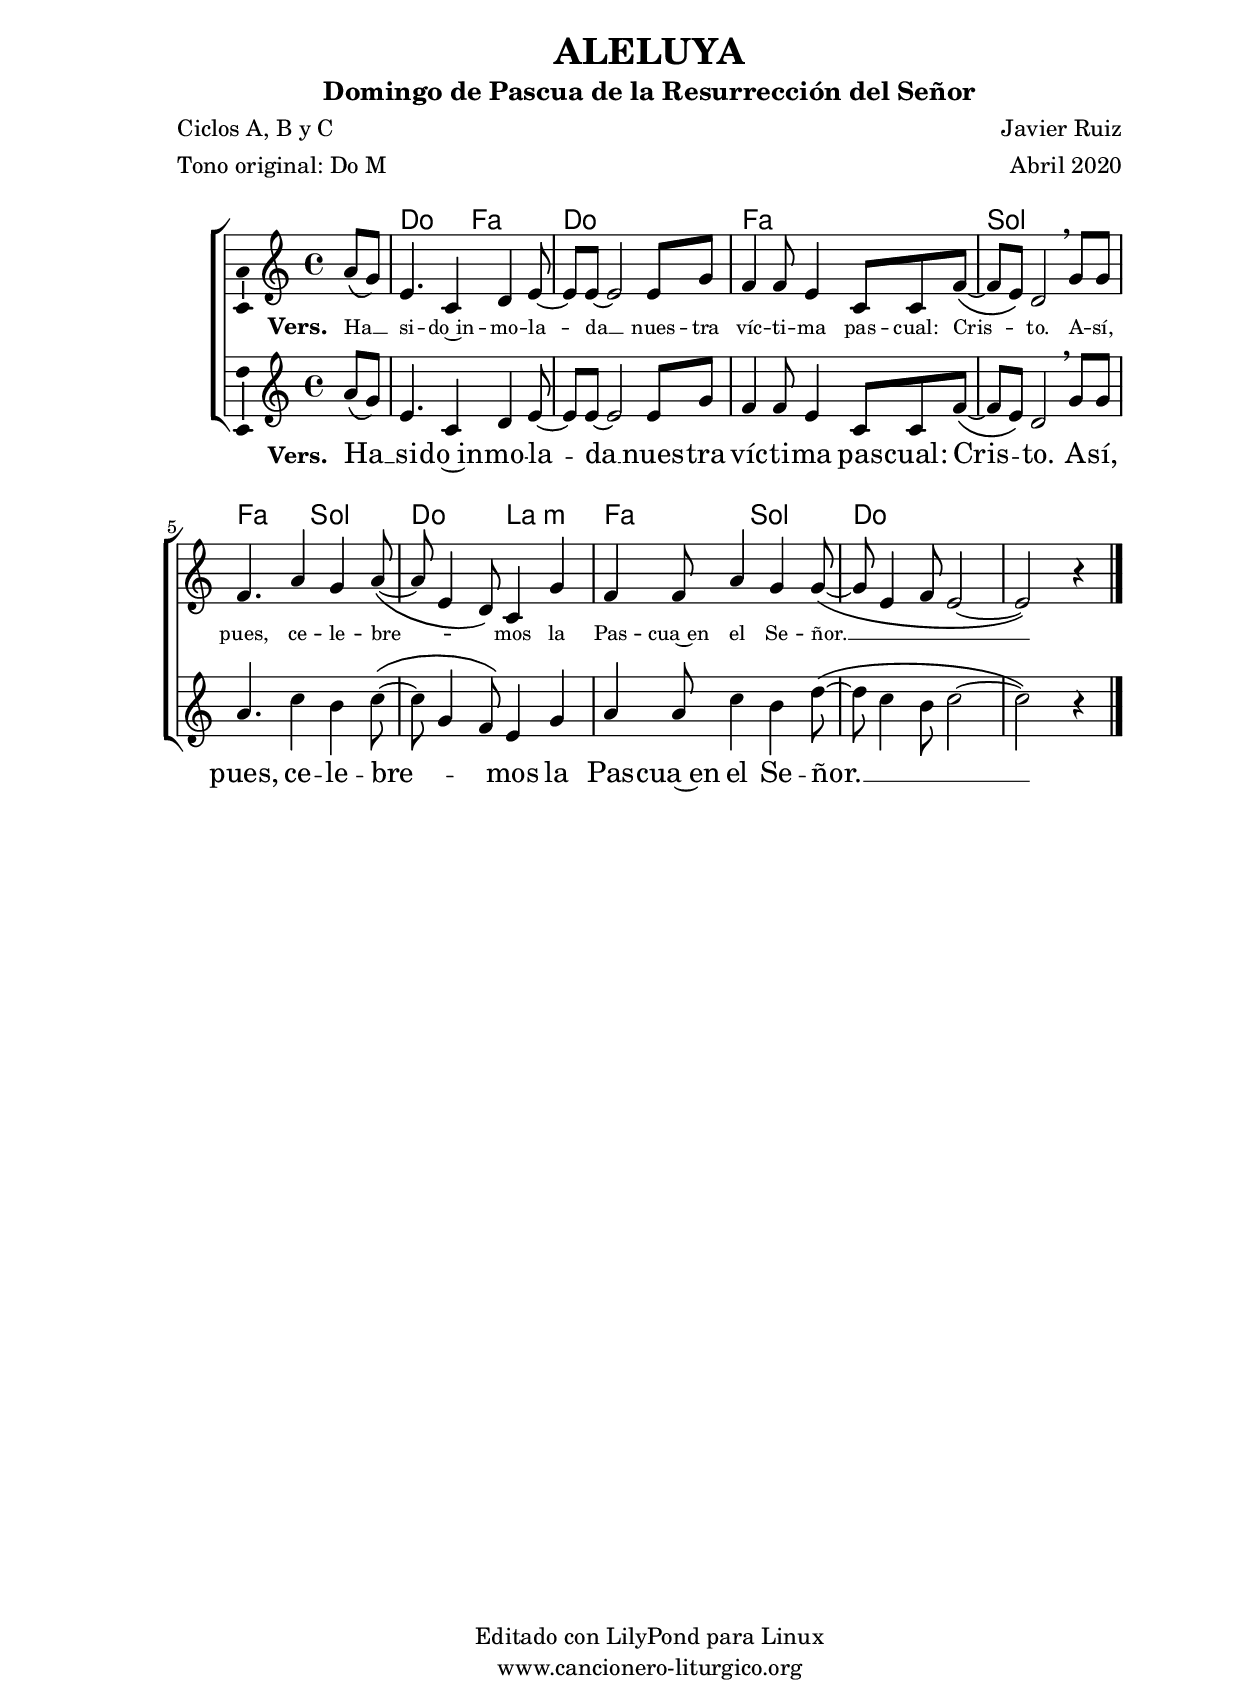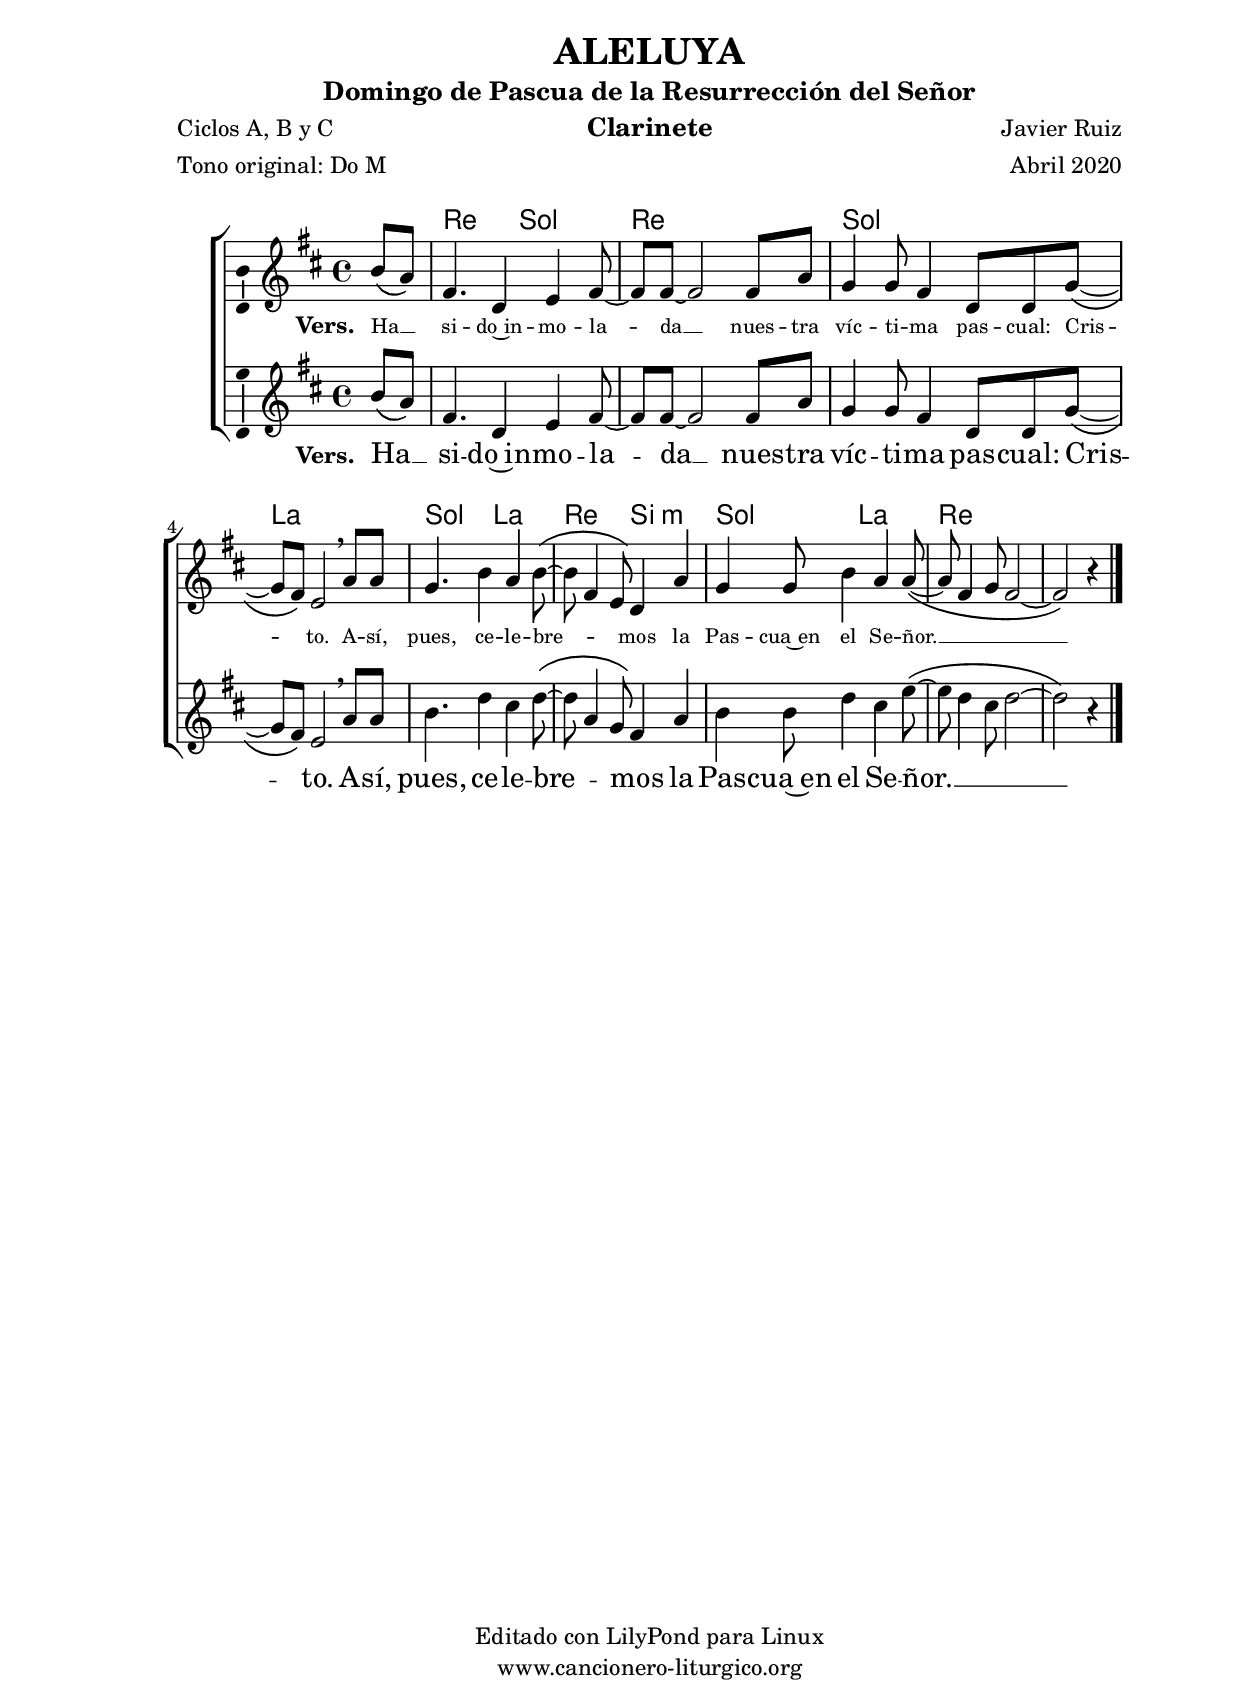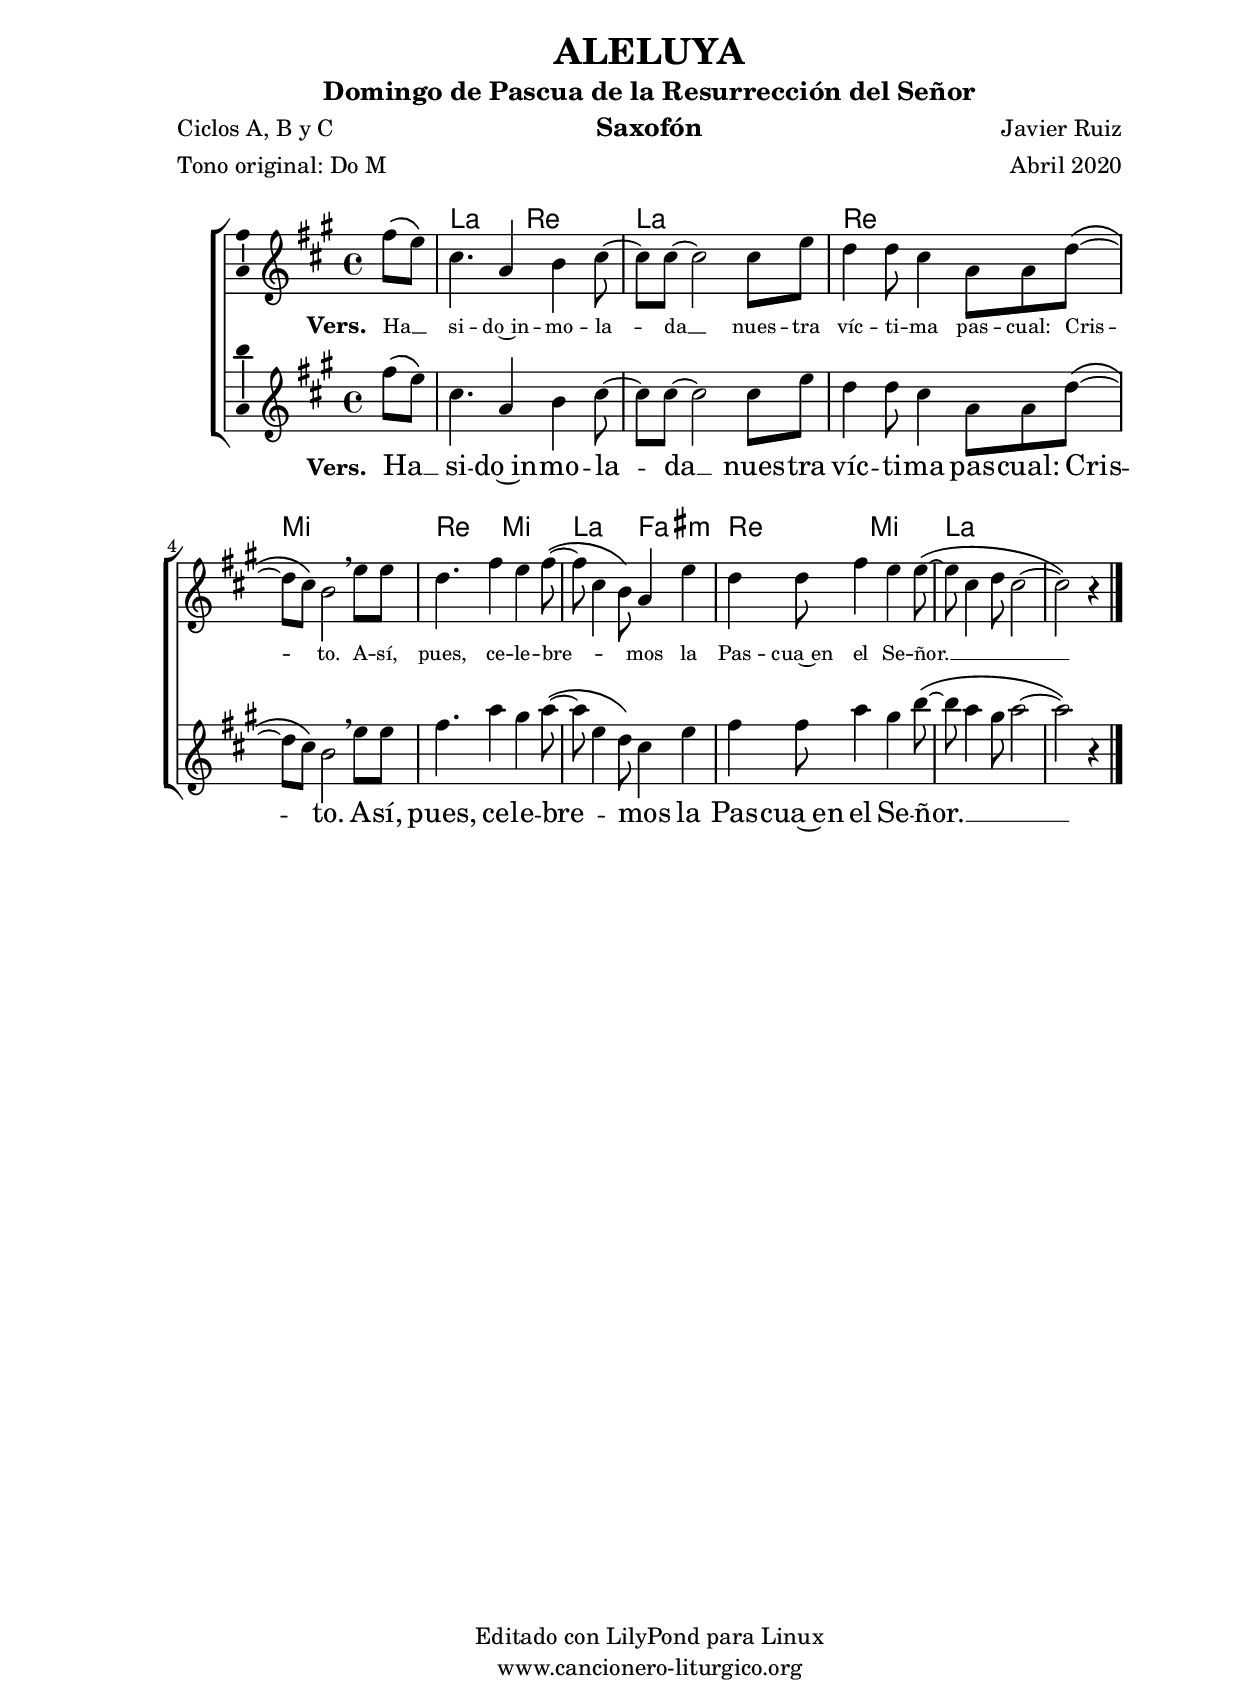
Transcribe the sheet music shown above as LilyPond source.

%
%para convertir .midi en .wav:
%timidity filename.midi -Ow -o finename.wav
%
%
%Para convertir de .wav a .mp3:
%lame -h -m j filename.wav
%
%
%para escuchar el midi:
%timidity nombrefichero.midi
%


%versión de lilypond para la que se ha escrito esta partitura:
\version "2.16.0"

	%Tamaño papel
	#(set-default-paper-size "a4")
	%Tamaño partitura
	#(set-global-staff-size 20)
	%No responde al pulsar sobre una nota
	#(ly:set-option 'point-and-click #f)

%parámetros del encabezamiento:
\header {
	title = "ALELUYA"
	subtitle = "Domingo de Pascua de la Resurrección del Señor"
	composer = "Javier Ruiz"
	poet = "Ciclos A, B y C"
	meter = "Tono original: Do M"
	arranger = "Abril 2020"
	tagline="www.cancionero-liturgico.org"
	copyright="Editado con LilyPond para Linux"
	tiempo = "Pascua"
	usos = "Aleluya"
	letra = "Aleluya. Ha sido inmolada nuestra víctima pascual: Cristo. Así, pues, celebremos la Pascua en el Señor."
	}

%parámetros asociados al papel:
\paper  {
	oddHeaderMarkup = \markup {\fill-line { \on-the-fly #not-first-page \fromproperty #'header:title \on-the-fly #not-first-page \fromproperty #'header:composer }}
	evenHeaderMarkup = \markup {\fill-line { \fromproperty #'header:composer \fromproperty #'header:title }}
	#(set-paper-size "a4")
	print-page-number = ##f
	first-page-number = 1
	print-first-page-number = ##f
%	head-separation = 3.0 \cm
	top-margin = 1.5 \cm
%	top-margin = 2.0 \cm
%%%	bottom-margin = 0.5\cm
	bottom-margin = 0.2\cm
	left-margin = 3.0 \cm
	line-width = 16.0 \cm 
	indent = 8\mm
	interscoreline = 2.\mm
	between-system-space = 15\mm
%	para que las partituras no llenen la hoja:
	ragged-bottom = ##t
%	idem para la última hoja:
	ragged-last-bottom = ##f
%	para que las partituras llenen el ancho del papel:
	ragged-last = ##f
	after-title-space = 2.5 \cm
%page-count=2
system-count=2

	%Flexible Vertical Spacing
%	markup-markup-spacing =
%	#'((basic-distance . 15) (minimum-distance . 15) (padding . 3))
	markup-system-spacing =
	#'((basic-distance . 15) (minimum-distance . 15) (padding . 3))
	system-system-spacing =
	#'((basic-distance . 15) (minimum-distance . 15) (padding . 3))
	score-system-spacing =
	#'((basic-distance . 15) (minimum-distance . 15) (padding . 5))
%	top-system-spacing = % header
%	#'((basic-distance . 8) (minimum-distance . 0) (padding . 0))
%	top-markup-spacing =
%	#'((basic-distance . 20) (minimum-distance . 20) (padding . 0))
	last-bottom-spacing = % footer
	#'((basic-distance . 5) (minimum-distance . 5) (padding . 0))
%	score-markup-spacing =
%	#'((basic-distance . 16) (minimum-distance . 13) (padding . 0))

	}


%parámetros que afectan a toda la partitura:
global =  {
	%clave de sol (G):
	\clef G
	%armadura:
%	\transpose c ees
	\key c \major
	\tempo 4=110
	\set Score.tempoHideNote = ##t
	}


acordes = {
	\italianChords
	\chordmode {
%	\transpose c ees
{

s4
c2 f c c f f g g
f2 g c a:m f g c c c2

	}
	}
}


melodiatrompeta = 
%	\transpose c ees
{

	\relative c''{
	\time 4/4

\partial4
r4
r1
r8 e4 <d f>8 <e g>2
r1
r8 g4 <f a>8 <g b>2
r1
r8 c,4 <b d>8 <c e>2
r1
r8 g'4 <e a>8 <c g'>2~
<c g'>2 r4

}
	\bar "|."
	}


melodiatres = 
%	\transpose c ees
{

	\relative c'{
	\time 4/4

\partial4
a'8 \(g\)
e4. c4 d4 e8~
e8 e~e2 e8 g
f4 f8 e4 c8 c f8~
\(f8 e\) d2 \breathe g8 g
f4. a4 g a8~
\(a8 e4 d8\) c4 g'
f4 f8 a4 g g8~
\(g8 e4 f8 e2~
e2\) r4 %s4

}

	\bar "|."
	}


melodiabajo = 
%	\transpose c ees
{

	%clave de fa (F):
	\clef F

	\relative c{
	\time 4/4

\partial4
r4
c4. c8 f4. f8
c4. c8 c2
f4. f8 d4. d8
g4. g8 g2
f4. f8 g4. g8
c,4. c8 a4. a8
f'4. f8 g4. g8
c,4. c8 c2~
c2 r4 %s4

}

	\bar "|."
	}


melodia = 
%	\transpose c ees
{

	\relative c'{
	\time 4/4

\partial4
a'8 \(g\)
e4. c4 d4 e8~
e8 e~e2 e8 g
f4 f8 e4 c8 c f8~
\(f8 e\) d2 \breathe g8 g
a4. c4 b c8~
\(c8 g4 f8\) e4 g
a4 a8 c4 b d8~
\(d8 c4 b8 c2~
c2\) r4 %s4

}

	\bar "|."
	}


texto = \lyricmode {
\set stanza =#"Vers. "
Ha __ _ si -- do~in -- mo -- la -- da __
nues -- tra víc -- ti -- ma pas -- cual: Cris -- _ to.
A -- sí, pues, ce -- le -- bre -- _ _ mos
la Pas -- cua~en el Se -- ñor. __ _ _ _
	}

textotres = \lyricmode {
\override LyricText #'font-size = #-1
\set stanza =#"Vers. "
Ha __ _ si -- do~in -- mo -- la -- da __
nues -- tra víc -- ti -- ma pas -- cual: Cris -- _ to.
A -- sí, pues, ce -- le -- bre -- _ _ mos
la Pas -- cua~en el Se -- ñor. __ _ _ _
	}


acordesStaff = \context ChordNames = acordesStaff <<
	\set chordChanges = ##t
	\acordes
	>>

voztrompetaStaff = \context Voice = voztrompetaStaff
<<
	\override Staff.StaffSymbol #'staff-space = #(magstep -0.35)
	\set Staff.midiInstrument = #"trumpet"
	\set Staff.midiMinimumVolume = #0.6
	\set Staff.midiMaximumVolume = #0.8
	\global
	\melodiatrompeta
	>>

voztresStaff = \context Voice = voztresStaff
\with {\consists "Ambitus_engraver"}
<<
%	\override Staff.StaffSymbol #'staff-space = #(magstep -0.35)
	\set Staff.midiInstrument = #"violin"
	\set Staff.midiMinimumVolume = #0.6
	\set Staff.midiMaximumVolume = #0.8
	\global
	\relative c' \melodiatres
	>>

vozStaff = \context Voice = vozStaff
\with {\consists "Ambitus_engraver"}
<<
%	\set Staff.instrumentName = ""
%	\set Staff.shortInstrumentName = ""
%	\set Staff.midiInstrument = #"clarinet"
%	\set Staff.midiInstrument = #"cello"
	\set Staff.midiInstrument = #"flute"
%	\set Staff.midiInstrument = #"electric guitar (jazz)"
%	\set Staff.midiInstrument = #"english horn"
%	\set Staff.midiInstrument = #"violin"
%	\set Staff.midiInstrument = #"glockenspiel"
	\set Staff.midiMinimumVolume = #0.8
	\set Staff.midiMaximumVolume = #1.0
	\global
	\melodia
	>>

vozbajoStaff = \context Voice = vozbajoStaff
<<
	\override Staff.StaffSymbol #'staff-space = #(magstep -0.35)
	\set Staff.midiInstrument = #"english horn"
	\set Staff.midiMinimumVolume = #0.6
	\set Staff.midiMaximumVolume = #0.8
	\global
	\melodiabajo
	>>

textoStaff = \context Lyrics = textoStaff <<
	\lyricsto vozStaff \texto
	>>

textotresStaff = \context Lyrics = textotresStaff <<
	\lyricsto voztresStaff \textotres
	>>


\book {
	\score {
		<<
		\context ChoirStaff {
%			\override StaffGroup.SystemStartBracket #'collapse-height = #1
%			\override Score.SystemStartBar #'collapse-height = #1
			<<
			\acordesStaff
%			\voztrompetaStaff
			\voztresStaff
			\textotresStaff
			\vozStaff
			\textoStaff
%			\vozbajoStaff
			>>
			}
		>>
		\layout {
	    		\context {
				\Lyrics
				\override LyricText #'font-size = #2
				}
	   		 \context {
				\Score
				\override StaffSymbol #'staff-space = #(magstep +3)
				}
			}
		}
	\score {
		\unfoldRepeats
		<<
		\context ChoirStaff {
			<<
			\acordesStaff
			\voztrompetaStaff
			\voztresStaff
			\vozStaff
			\vozbajoStaff
			>>
			}
		>>
		\midi {
	  		\context {
	  			\Score
				tempoWholesPerMinute = #(ly:make-moment 70 4)
				}
			}
		}
	}


%Partitura para clarinete
#(define output-suffix "C")
\book {
	\header{
		instrument = "Clarinete"
		}
	\score {
		<<
		\context ChoirStaff {
%			\override StaffGroup.SystemStartBracket #'collapse-height = #1
%			\override Score.SystemStartBar #'collapse-height = #1
\transpose c d
			<<
			\acordesStaff
%			\voztrompetaStaff
			\voztresStaff
			\textotresStaff
			\vozStaff
			\textoStaff
%			\vozbajoStaff
			>>
			}
		>>
		\layout {
	    		\context {
				\Lyrics
				\override LyricText #'font-size = #2
				}
	   		 \context {
				\Score
				\override StaffSymbol #'staff-space = #(magstep +3)
				}
			}
		}
	}


%Partitura para saxofón
#(define output-suffix "S")
\book {
	\header{
		instrument = "Saxofón"
		}
	\score {
		<<
		\context ChoirStaff {
%			\override StaffGroup.SystemStartBracket #'collapse-height = #1
%			\override Score.SystemStartBar #'collapse-height = #1
\transpose c a
			<<
			\acordesStaff
%			\voztrompetaStaff
			\voztresStaff
			\textotresStaff
			\vozStaff
			\textoStaff
%			\vozbajoStaff
			>>
			}
		>>
		\layout {
	    		\context {
				\Lyrics
				\override LyricText #'font-size = #2
				}
	   		 \context {
				\Score
				\override StaffSymbol #'staff-space = #(magstep +3)
				}
			}
		}
	}


